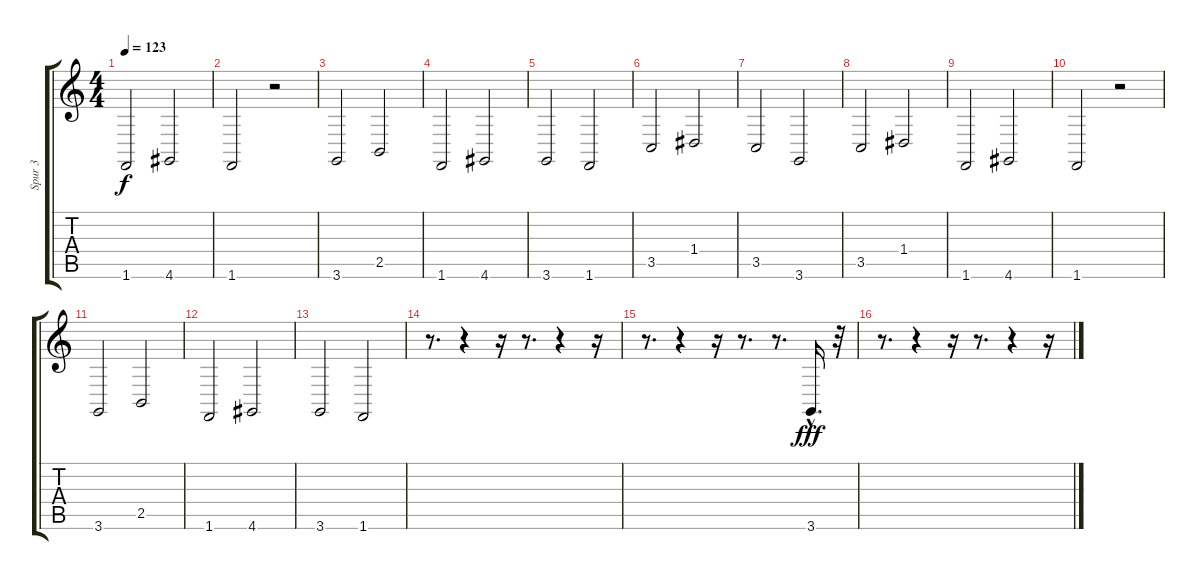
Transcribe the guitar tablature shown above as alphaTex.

\track ("Spur 3" "Spur 3") {instrument tuba}
\staff {score tabs}
\tuning (E4 B3 G3 D3 A2 E2) {hide}
\ts (4 4)
\tempo 123
\clef g2
\ks c
1.6.2{dy f} 4.6.2 |
1.6.2 r.2 |
3.6.2 2.5.2 |
1.6.2 4.6.2 |
3.6.2 1.6.2 |
3.5.2 1.4.2 |
3.5.2 3.6.2 |
3.5.2 1.4.2 |
1.6.2 4.6.2 |
1.6.2 r.2 |
3.6.2 2.5.2 |
1.6.2 4.6.2 |
3.6.2 1.6.2 |
r.8{d} r.4 r.16 r.8{d} r.4 r.16 |
r.8{d} r.4 r.16 r.8{d} r.8{d} 3.6{hac}.16{d dy fff} r.32 |
r.8{d} r.4 r.16 r.8{d} r.4 r.16
